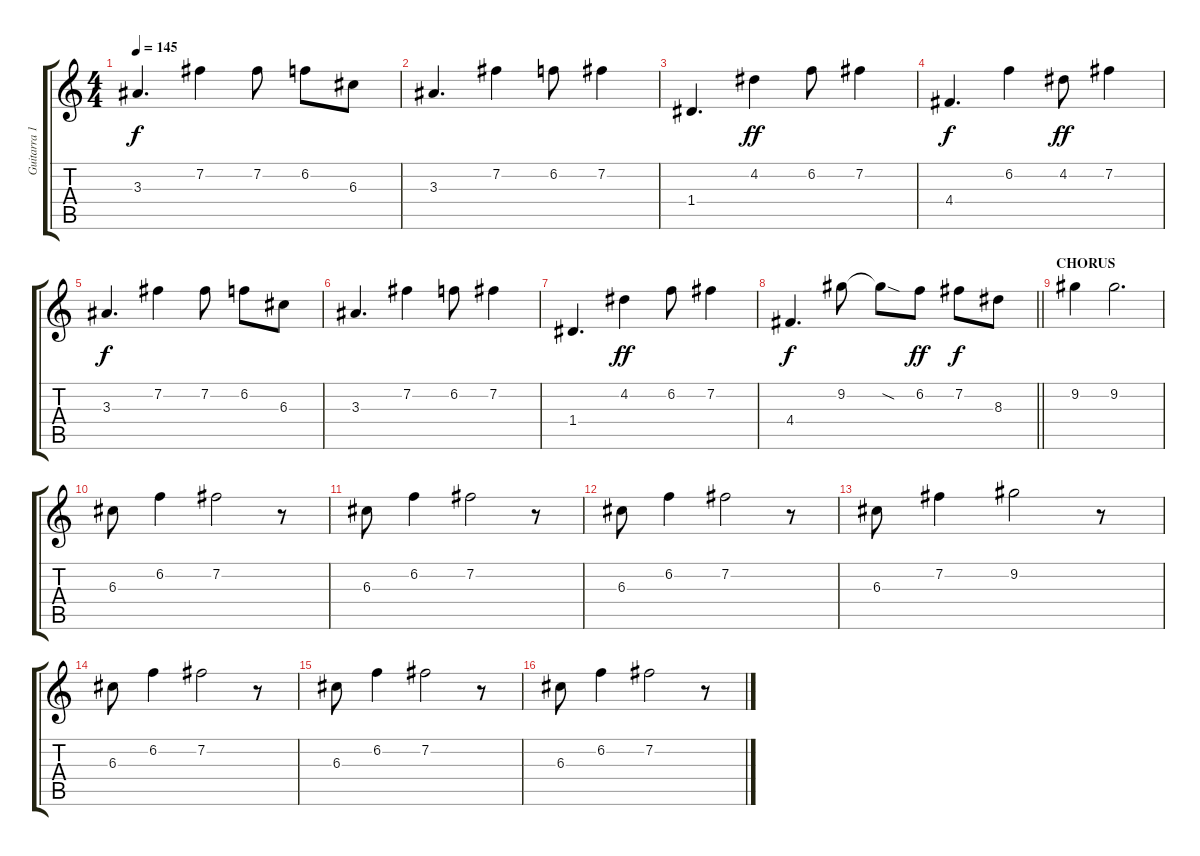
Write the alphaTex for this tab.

\track ("Guitarra 1" "Guitarra 1") {instrument overdrivenguitar}
\staff {score tabs}
\tuning (E4 B3 G3 D3 A2 E2) {hide}
\ts (4 4)
\tempo 145
\clef g2
\ks c
3.3.4{d dy f volume 5} 7.2.4 7.2.8 6.2.8 6.3.8 |
3.3.4{d} 7.2.4 6.2.8 7.2.4 |
1.4.4{d} 4.2.4{dy ff} 6.2.8 7.2.4 |
4.4.4{d dy f} 6.2.4 4.2.8{dy ff} 7.2.4 |
3.3.4{d dy f} 7.2.4 7.2.8 6.2.8 6.3.8 |
3.3.4{d} 7.2.4 6.2.8 7.2.4 |
1.4.4{d} 4.2.4{dy ff} 6.2.8 7.2.4 |
\barLineRight lightlight
4.4.4{d dy f} 9.2.8 9.2{sod t}.8 6.2.8{dy ff} 7.2.8{dy f} 8.3.8 |
\section ("" "CHORUS")
9.2.4 9.2.2{d} |
6.3.8 6.2.4 7.2.2 r.8 |
6.3.8 6.2.4 7.2.2 r.8 |
6.3.8 6.2.4 7.2.2 r.8 |
6.3.8 7.2.4 9.2.2 r.8 |
6.3.8 6.2.4 7.2.2 r.8 |
6.3.8 6.2.4 7.2.2 r.8 |
6.3.8 6.2.4 7.2.2 r.8
